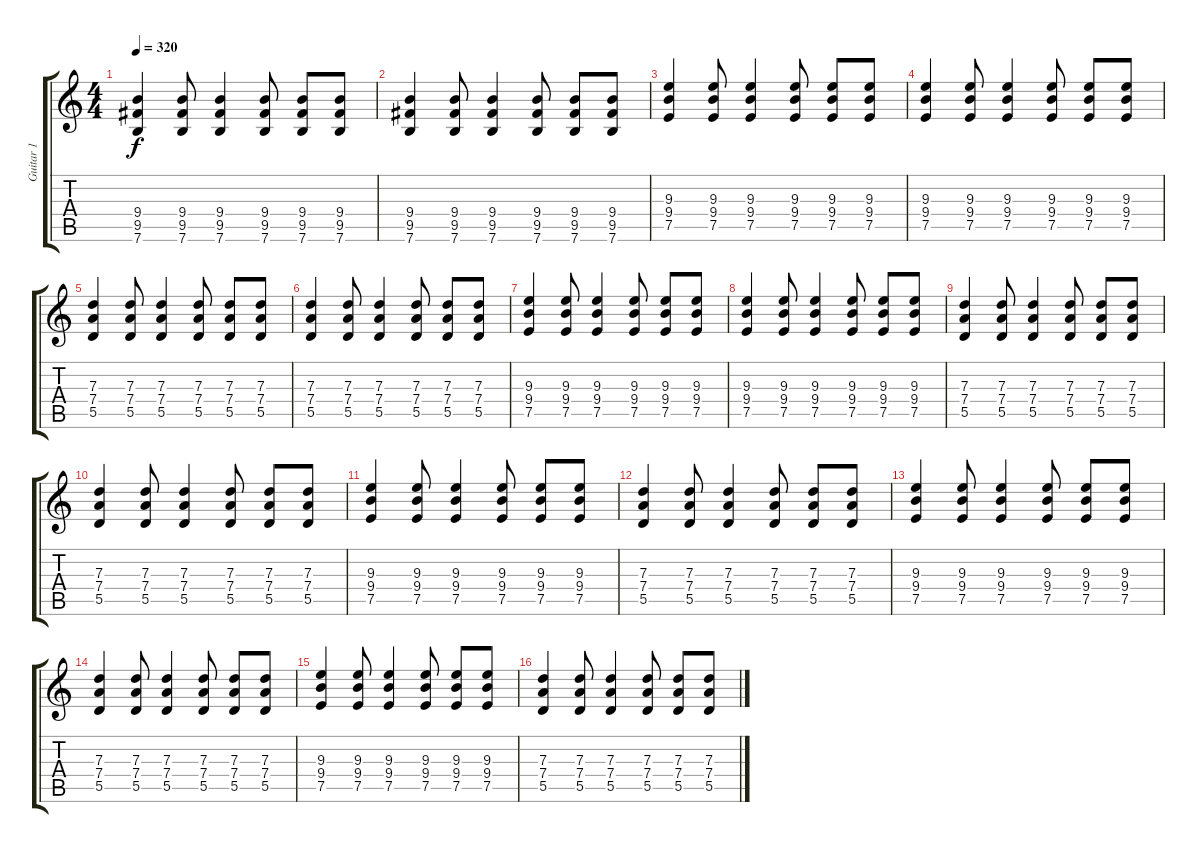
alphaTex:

\track ("Guitar 1" "Guitar 1") {instrument distortionguitar}
\staff {score tabs}
\tuning (E4 B3 G3 D3 A2 E2) {hide}
\ts (4 4)
\tempo 320
\clef g2
\ks c
(9.4 9.5 7.6).4{dy f} (9.4 9.5 7.6).8 (9.4 9.5 7.6).4 (9.4 9.5 7.6).8 (9.4 9.5 7.6).8 (9.4 9.5 7.6).8 |
(9.4 9.5 7.6).4 (9.4 9.5 7.6).8 (9.4 9.5 7.6).4 (9.4 9.5 7.6).8 (9.4 9.5 7.6).8 (9.4 9.5 7.6).8 |
(9.3 9.4 7.5).4 (9.3 9.4 7.5).8 (9.3 9.4 7.5).4 (9.3 9.4 7.5).8 (9.3 9.4 7.5).8 (9.3 9.4 7.5).8 |
(9.3 9.4 7.5).4 (9.3 9.4 7.5).8 (9.3 9.4 7.5).4 (9.3 9.4 7.5).8 (9.3 9.4 7.5).8 (9.3 9.4 7.5).8 |
(7.3 7.4 5.5).4 (7.3 7.4 5.5).8 (7.3 7.4 5.5).4 (7.3 7.4 5.5).8 (7.3 7.4 5.5).8 (7.3 7.4 5.5).8 |
(7.3 7.4 5.5).4 (7.3 7.4 5.5).8 (7.3 7.4 5.5).4 (7.3 7.4 5.5).8 (7.3 7.4 5.5).8 (7.3 7.4 5.5).8 |
(9.3 9.4 7.5).4 (9.3 9.4 7.5).8 (9.3 9.4 7.5).4 (9.3 9.4 7.5).8 (9.3 9.4 7.5).8 (9.3 9.4 7.5).8 |
(9.3 9.4 7.5).4 (9.3 9.4 7.5).8 (9.3 9.4 7.5).4 (9.3 9.4 7.5).8 (9.3 9.4 7.5).8 (9.3 9.4 7.5).8 |
(7.3 7.4 5.5).4 (7.3 7.4 5.5).8 (7.3 7.4 5.5).4 (7.3 7.4 5.5).8 (7.3 7.4 5.5).8 (7.3 7.4 5.5).8 |
(7.3 7.4 5.5).4 (7.3 7.4 5.5).8 (7.3 7.4 5.5).4 (7.3 7.4 5.5).8 (7.3 7.4 5.5).8 (7.3 7.4 5.5).8 |
(9.3 9.4 7.5).4 (9.3 9.4 7.5).8 (9.3 9.4 7.5).4 (9.3 9.4 7.5).8 (9.3 9.4 7.5).8 (9.3 9.4 7.5).8 |
(7.3 7.4 5.5).4 (7.3 7.4 5.5).8 (7.3 7.4 5.5).4 (7.3 7.4 5.5).8 (7.3 7.4 5.5).8 (7.3 7.4 5.5).8 |
(9.3 9.4 7.5).4 (9.3 9.4 7.5).8 (9.3 9.4 7.5).4 (9.3 9.4 7.5).8 (9.3 9.4 7.5).8 (9.3 9.4 7.5).8 |
(7.3 7.4 5.5).4 (7.3 7.4 5.5).8 (7.3 7.4 5.5).4 (7.3 7.4 5.5).8 (7.3 7.4 5.5).8 (7.3 7.4 5.5).8 |
(9.3 9.4 7.5).4 (9.3 9.4 7.5).8 (9.3 9.4 7.5).4 (9.3 9.4 7.5).8 (9.3 9.4 7.5).8 (9.3 9.4 7.5).8 |
(7.3 7.4 5.5).4 (7.3 7.4 5.5).8 (7.3 7.4 5.5).4 (7.3 7.4 5.5).8 (7.3 7.4 5.5).8 (7.3 7.4 5.5).8
